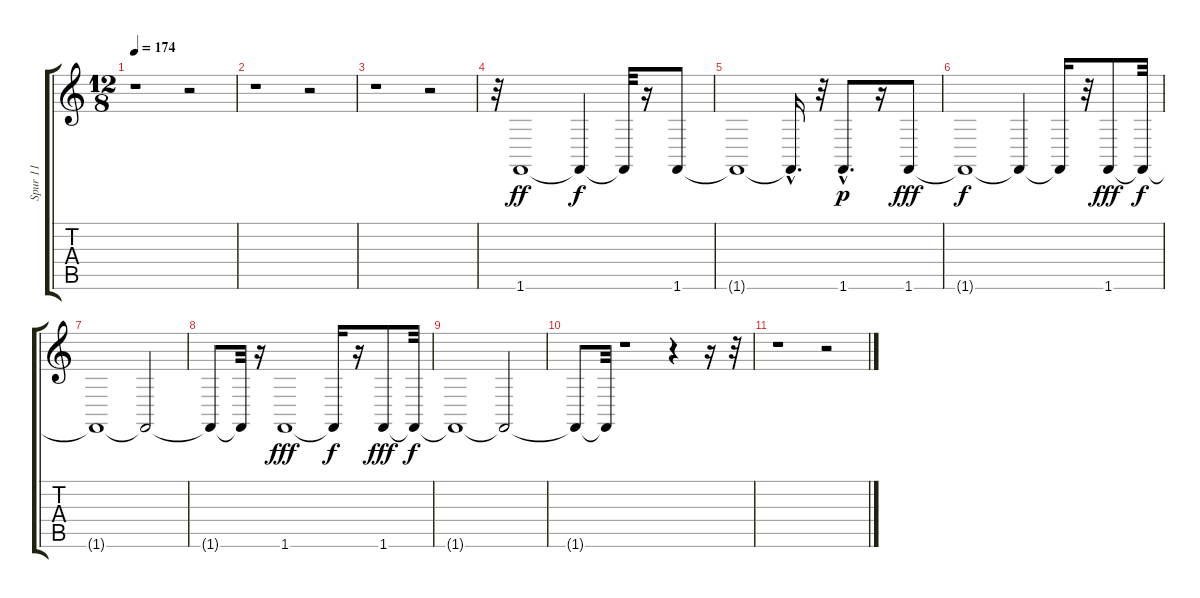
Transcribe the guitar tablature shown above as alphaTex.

\track ("Spur 11" "Spur 11") {instrument pad6metallic}
\staff {score tabs}
\tuning (E4 B3 G3 D3 A2 E2) {hide}
\ts (12 8)
\tempo 174
\clef g2
\ks c
r.1{dy f} r.2 |
r.1 r.2 |
r.1 r.2 |
r.32 1.6.1{dy ff} 1.6{t}.4{dy f} 1.6{t}.32 r.16 1.6.8 |
1.6{t}.1 1.6{hac t}.16{d} r.32 1.6{hac}.8{d dy p} r.16 1.6.8{dy fff} |
1.6{t}.1{dy f} 1.6{t}.4 1.6{t}.16 r.32 1.6.8{dy fff} 1.6{t}.32{dy f} |
1.6{t}.1 1.6{t}.2 |
1.6{t}.8 1.6{t}.32 r.16 1.6.1{dy fff} 1.6{t}.16{dy f} r.16 1.6.8{dy fff} 1.6{t}.32{dy f} |
1.6{t}.1 1.6{t}.2 |
1.6{t}.8 1.6{t}.32 r.1 r.4 r.16 r.32 |
r.1 r.2
